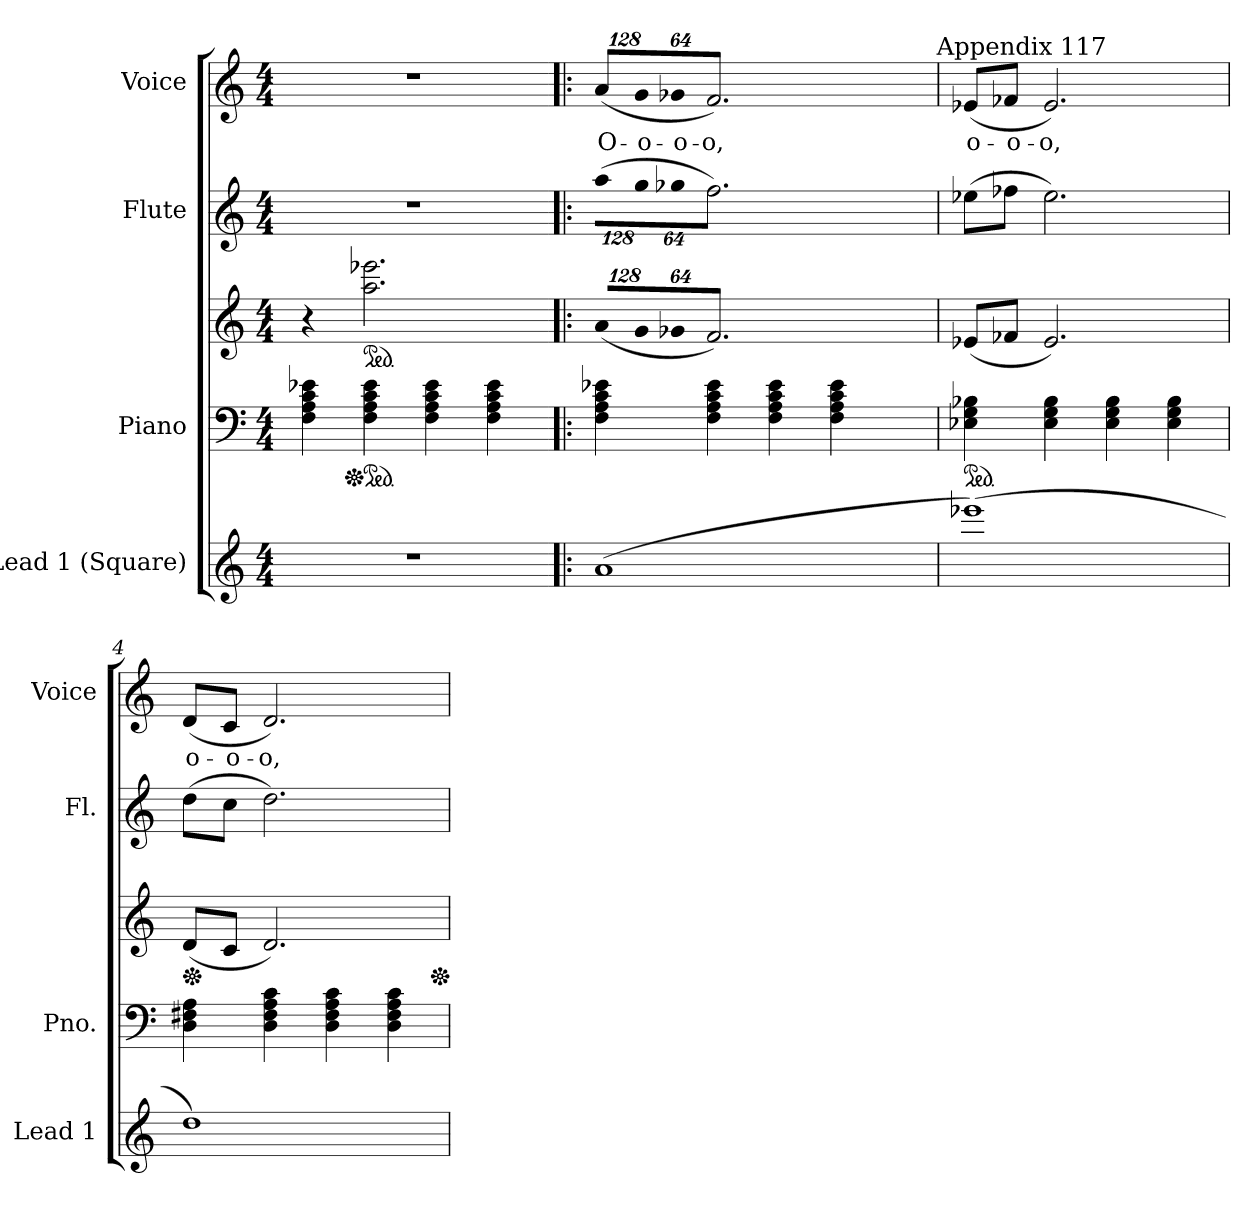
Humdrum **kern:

**kern	**kern	**kern	**kern	**kern	**text
*part4	*part3	*part3	*part2	*part1	*part1
*staff5	*staff4	*staff3	*staff2	*staff1	*staff1
*I"Lead 1 (Square)	*I"Piano	*	*I"Flute	*I"Voice	*
*I'Lead 1	*I'Pno.	*	*I'Fl.	*I'Voice	*
!!LO:PB:g=z
*clefG2	*clefF4	*clefG2	*clefG2	*clefG2	*
*k[]	*k[]	*k[]	*k[]	*k[]	*
*C:	*C:	*C:	*C:	*C:	*
*M4/4	*M4/4	*M4/4	*M4/4	*M4/4	*
*MM100	*MM100	*MM100	*MM100	*MM100	*
=1	=1	=1	=1	=1	=1
1r	4Fi\ 4Ai 4ci 4e-Xi	4r	1r	1r	.
*	*Xped	*	*	*	*
*	*ped	*	*	*	*
*	*	*ped	*	*	*
.	4Fi\ 4Ai 4ci 4e-i	2.aai\ 2.eee-Xi	.	.	.
.	4Fi\ 4Ai 4ci 4e-i	.	.	.	.
.	4Fi\ 4Ai 4ci 4e-i	.	.	.	.
=2!|:	=2!|:	=2!|:	=2!|:	=2!|:	=2!|:
*	*	*Xbrackettup	*	*	*
!	!	!LO:N:vis=8	!	!	!
*	*	*	*Xbrackettup	*	*
!	!	!	!LO:N:vis=8	!	!
*	*	*	*	*Xbrackettup	*
!	!	!	!	!LO:N:vis=8	!
!	!	!	!	!	!LO:LY:b:color=#000000
*	*	*	*	*^	*
(1ai	4Fi\ 4Ai 4ci 4e-Xi	(1024%85ai/L	(1024%85aai\L	(1024%85ai/L	2ryy	O-
!	!	!LO:N:vis=8	!LO:N:vis=8	!LO:N:vis=8	!	!
!	!	!	!	!	!	!LO:LY:b:color=#000000
.	.	1024%85gi/	1024%85ggi\	1024%85gi/	.	-o-
!	!	!LO:N:vis=8	!LO:N:vis=8	!LO:N:vis=8	!	!
!	!	!	!	!	!	!LO:LY:b:color=#000000
.	.	512%43g-Xi/J	512%43gg-Xi\J	512%43g-Xi/J	.	-o-
!	!	!	!	!	!	!LO:LY:b:color=#000000
.	4Fi\ 4Ai 4ci 4e-i	2.fi/)	2.ffi\)	2.fi/)	.	-o,
.	4Fi\ 4Ai 4ci 4e-i	.	.	.	4ryy	.
.	4Fi\ 4Ai 4ci 4e-i	.	.	.	8ryy	.
.	.	.	.	.	16ryy	.
.	.	.	.	.	32ryy	.
.	.	.	.	.	64ryy	.
.	.	.	.	.	128...ryy	.
!	!	!	!	!	!LO:TX:a:t=Appendix 117	!
.	.	.	.	.	1024ryy	.
*	*	*	*	*v	*v	*
=3	=3	=3	=3	=3	=3
*	*ped	*	*	*	*
*	*	*	*	*^	*
!	!	!	!	!	!	!LO:LY:b:color=#000000
*	*	*	*	*v	*v	*
(1eee-Xi)	4E-Xi\ 4Gi 4B-Xi	(8e-Xi/L	(8ee-Xi\L	(8e-Xi/L	o-
!	!	!	!	!	!LO:LY:b:color=#000000
.	.	8f-Xi/J	8ff-Xi\J	8f-Xi/J	-o-
!	!	!	!	!	!LO:LY:b:color=#000000
.	4E-i\ 4Gi 4B-i	2.e-i/)	2.ee-i\)	2.e-i/)	-o,
.	4E-i\ 4Gi 4B-i	.	.	.	.
.	4E-i\ 4Gi 4B-i	.	.	.	.
=4	=4	=4	=4	=4	=4
*	*	*Xped	*	*	*
!	!	!	!	!	!LO:LY:b:color=#000000
1ddi)	4Di\ 4F#Xi 4Ai	(8di/L	(8ddi\L	(8di/L	o-
!	!	!	!	!	!LO:LY:b:color=#000000
.	.	8ci/J	8cci\J	8ci/J	-o-
!	!	!	!	!	!LO:LY:b:color=#000000
.	4Di\ 4F#i 4Ai 4ci	2.di/)	2.ddi\)	2.di/)	-o,
.	4Di\ 4F#i 4Ai 4ci	.	.	.	.
.	4Di\ 4F#i 4Ai 4ci	.	.	.	.
*	*	*Xped	*	*	*
=	=	=	=	=	=
*-	*-	*-	*-	*-	*-
